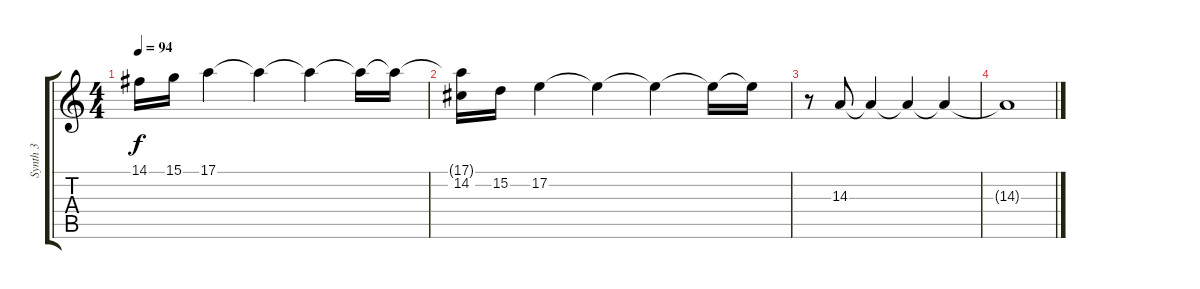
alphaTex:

\track ("Synth 3" "Synth 3") {instrument synthstrings2}
\staff {score tabs}
\tuning (E4 B3 G3 D3 A2 E2) {hide}
\ts (4 4)
\tempo 94
\clef g2
\ks c
14.1.16{dy f} 15.1.16 17.1.4 17.1{t}.4 17.1{t}.4 17.1{t}.16 17.1{t}.16 |
(17.1{t} 14.2).16{volume 5} 15.2.16 17.2.4 17.2{t}.4 17.2{t}.4 17.2{t}.16 17.2{t}.16 |
r.8 14.3.8 14.3{t}.4 14.3{t}.4 14.3{t}.4 |
14.3{t}.1
